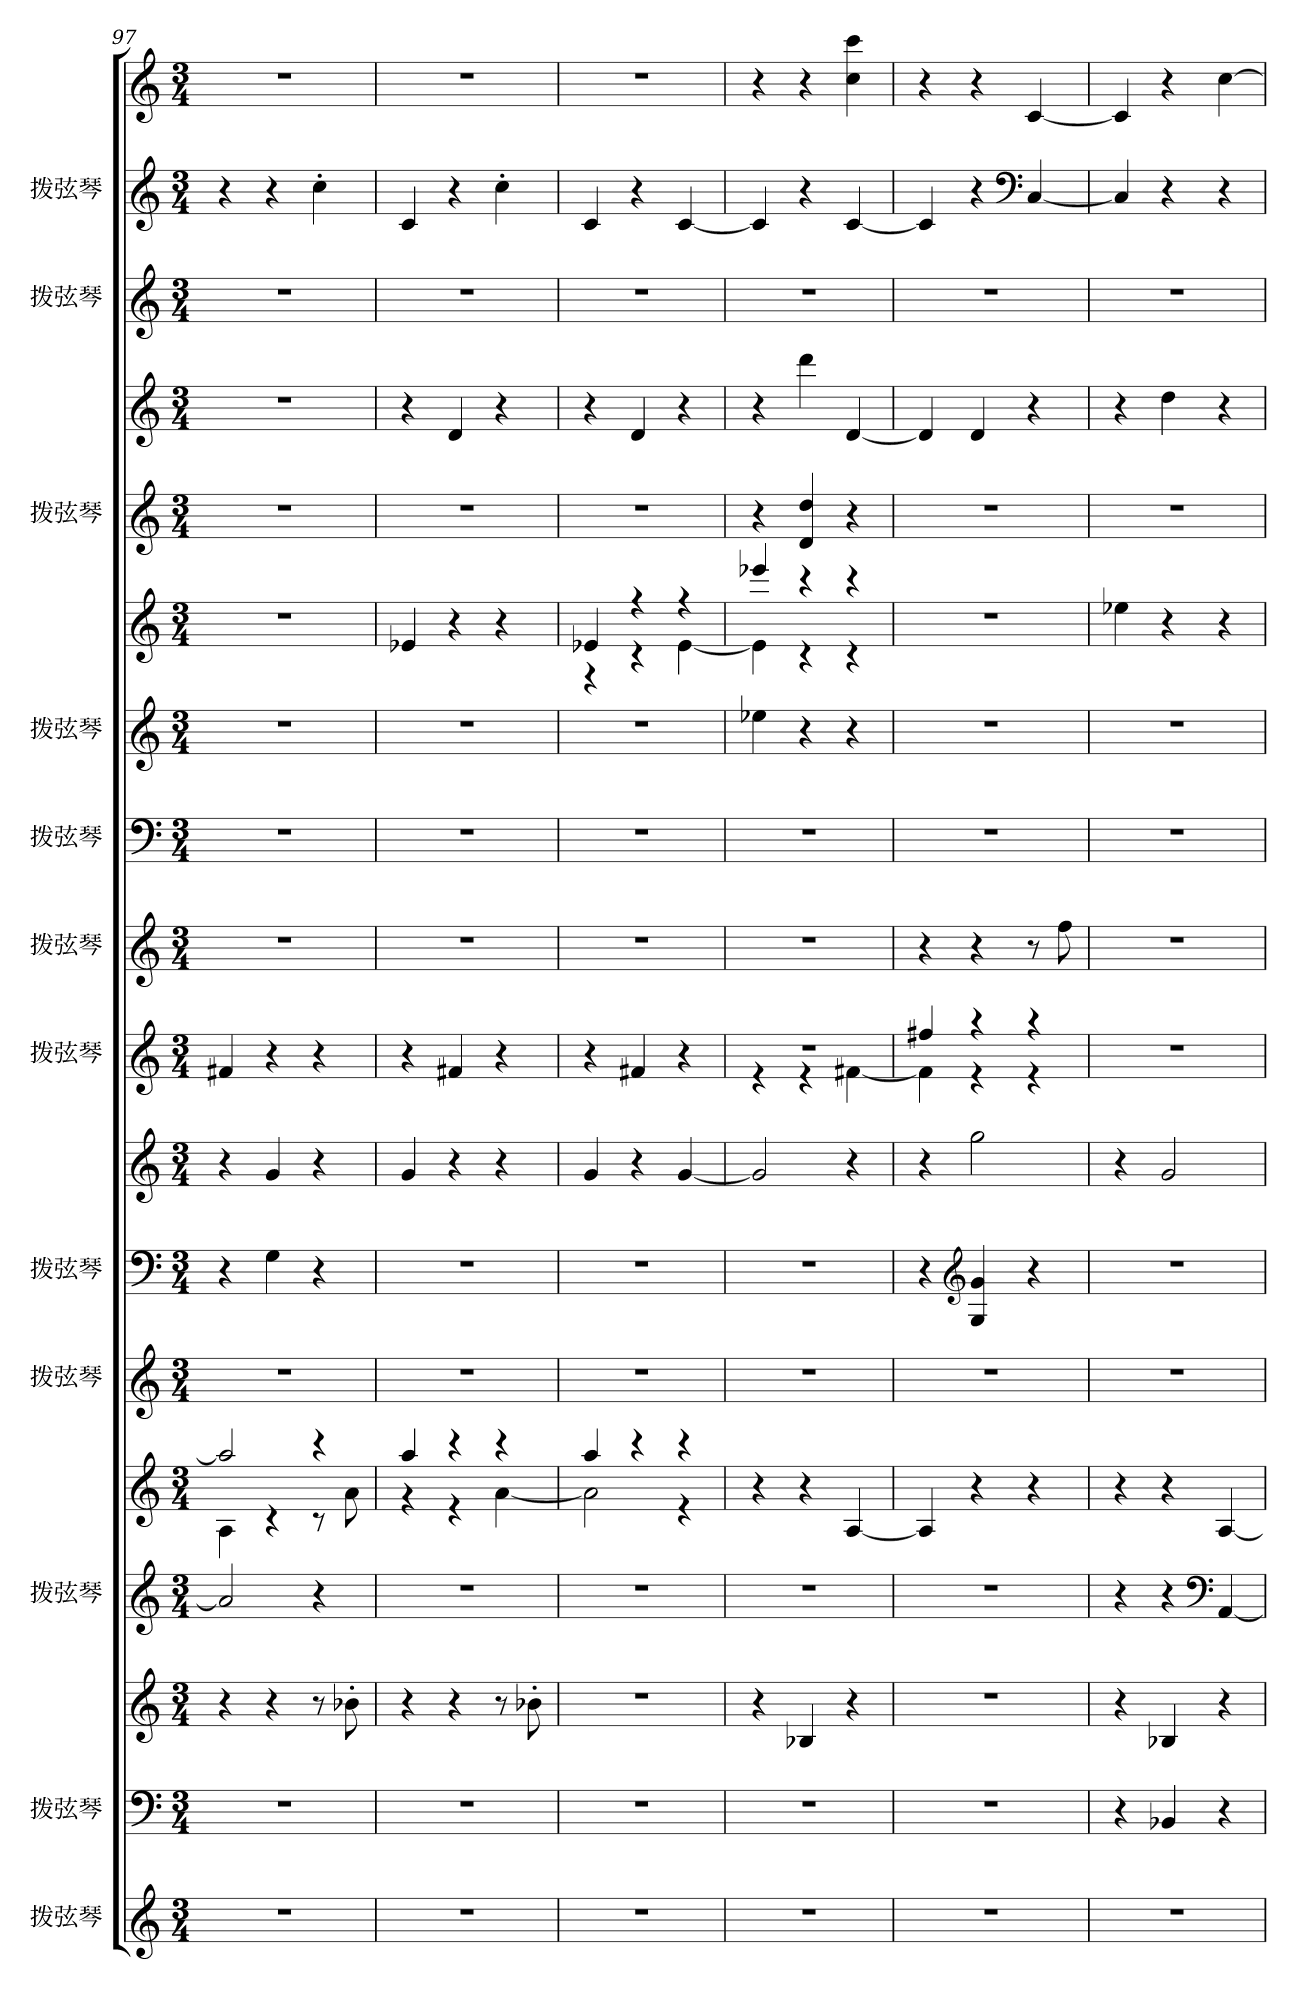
**kern	**kern	**kern	**kern	**kern	**kern	**kern	**kern	**kern	**kern	**kern	**kern	**kern	**kern	**kern	**kern	**kern	**kern
*part12	*part11	*part11	*part10	*part10	*part9	*part8	*part8	*part7	*part6	*part5	*part4	*part4	*part3	*part3	*part2	*part1	*part1
*staff18	*staff17	*staff16	*staff15	*staff14	*staff13	*staff12	*staff11	*staff10	*staff9	*staff8	*staff7	*staff6	*staff5	*staff4	*staff3	*staff2	*staff1
*I"拨弦琴	*I"拨弦琴	*	*I"拨弦琴	*	*I"拨弦琴	*I"拨弦琴	*	*I"拨弦琴	*I"拨弦琴	*I"拨弦琴	*I"拨弦琴	*	*I"拨弦琴	*	*I"拨弦琴	*I"拨弦琴	*
!!LO:PB:g=z
*clefG2	*clefF4	*clefG2	*clefG2	*clefG2	*clefG2	*clefF4	*clefG2	*clefG2	*clefG2	*clefF4	*clefG2	*clefG2	*clefG2	*clefG2	*clefG2	*clefG2	*clefG2
*k[]	*k[]	*k[]	*k[]	*k[]	*k[]	*k[]	*k[]	*k[]	*k[]	*k[]	*k[]	*k[]	*k[]	*k[]	*k[]	*k[]	*k[]
*M3/4	*M3/4	*M3/4	*M3/4	*M3/4	*M3/4	*M3/4	*M3/4	*M3/4	*M3/4	*M3/4	*M3/4	*M3/4	*M3/4	*M3/4	*M3/4	*M3/4	*M3/4
=97	=97	=97	=97	=97	=97	=97	=97	=97	=97	=97	=97	=97	=97	=97	=97	=97	=97
*	*	*	*	*^	*	*	*	*	*	*	*	*	*	*	*	*	*
2.r	2.r	4r	2a/]	2aa/]	4A\	2.r	4r	4r	4f#X/	2.r	2.r	2.r	2.r	2.r	2.r	2.r	4r	2.r
.	.	4r	.	.	4r	.	4G\	4g/	4r	.	.	.	.	.	.	.	4r	.
.	.	8r	4r	4r	8r	.	4r	4r	4r	.	.	.	.	.	.	.	4cc'\	.
.	.	8b-X'\	.	.	8a\	.	.	.	.	.	.	.	.	.	.	.	.	.
=98	=98	=98	=98	=98	=98	=98	=98	=98	=98	=98	=98	=98	=98	=98	=98	=98	=98	=98
2.r	2.r	4r	2.r	4aa/	4r	2.r	2.r	4g/	4r	2.r	2.r	2.r	4e-X/	2.r	4r	2.r	4c/	2.r
.	.	4r	.	4r	4r	.	.	4r	4f#X/	.	.	.	4r	.	4d/	.	4r	.
.	.	8r	.	4r	[4a\	.	.	4r	4r	.	.	.	4r	.	4r	.	4cc'\	.
.	.	8b-X'\	.	.	.	.	.	.	.	.	.	.	.	.	.	.	.	.
=99	=99	=99	=99	=99	=99	=99	=99	=99	=99	=99	=99	=99	=99	=99	=99	=99	=99	=99
*	*	*	*	*	*	*	*	*	*	*	*	*	*^	*	*	*	*	*
2.r	2.r	2.r	2.r	4aa/	2a\]	2.r	2.r	4g/	4r	2.r	2.r	2.r	4e-X/	4r	2.r	4r	2.r	4c/	2.r
.	.	.	.	4r	.	.	.	4r	4f#X/	.	.	.	4r	4r	.	4d/	.	4r	.
.	.	.	.	4r	4r	.	.	[4g/	4r	.	.	.	4r	[4e-\	.	4r	.	[4c/	.
*	*	*	*	*v	*v	*	*	*	*	*	*	*	*	*	*	*	*	*	*
=100	=100	=100	=100	=100	=100	=100	=100	=100	=100	=100	=100	=100	=100	=100	=100	=100	=100	=100
*	*	*	*	*	*	*	*	*^	*	*	*	*	*	*	*	*	*	*
2.r	2.r	4r	2.r	4r	2.r	2.r	2g/]	2.r	4r	2.r	2.r	4ee-X\	4eee-X/	4e-\]	4r	4r	2.r	4c/]	4r
.	.	4B-X/	.	4r	.	.	.	.	4r	.	.	4r	4r	4r	4d/ 4dd/	4ddd\	.	4r	4r
.	.	4r	.	[4A/	.	.	4r	.	[4f#X\	.	.	4r	4r	4r	4r	[4d/	.	[4c/	4cc\ 4ccc\
*	*	*	*	*	*	*	*	*	*	*	*	*	*v	*v	*	*	*	*	*
=101	=101	=101	=101	=101	=101	=101	=101	=101	=101	=101	=101	=101	=101	=101	=101	=101	=101	=101
2.r	2.r	2.r	2.r	4A/]	2.r	4r	4r	4ff#X/	4f#\]	4r	2.r	2.r	2.r	2.r	4d/]	2.r	4c/]	4r
*	*	*	*	*	*	*clefG2	*	*	*	*	*	*	*	*	*	*	*	*
.	.	.	.	4r	.	4G/ 4g/	2gg\	4r	4r	4r	.	.	.	.	4d/	.	4r	4r
*	*	*	*	*	*	*	*	*	*	*	*	*	*	*	*	*	*clefF4	*
.	.	.	.	4r	.	4r	.	4r	4r	8r	.	.	.	.	4r	.	[4C/	[4c/
.	.	.	.	.	.	.	.	.	.	8ff\	.	.	.	.	.	.	.	.
*	*	*	*	*	*	*	*	*v	*v	*	*	*	*	*	*	*	*	*
=102	=102	=102	=102	=102	=102	=102	=102	=102	=102	=102	=102	=102	=102	=102	=102	=102	=102
2.r	4r	4r	4r	4r	2.r	2.r	4r	2.r	2.r	2.r	2.r	4ee-X\	2.r	4r	2.r	4C/]	4c/]
.	4BB-X/	4B-X/	4r	4r	.	.	2g/	.	.	.	.	4r	.	4dd\	.	4r	4r
*	*	*	*clefF4	*	*	*	*	*	*	*	*	*	*	*	*	*	*
.	4r	4r	[4AA/	[4A/	.	.	.	.	.	.	.	4r	.	4r	.	4r	[4cc\
=	=	=	=	=	=	=	=	=	=	=	=	=	=	=	=	=	=
*-	*-	*-	*-	*-	*-	*-	*-	*-	*-	*-	*-	*-	*-	*-	*-	*-	*-
